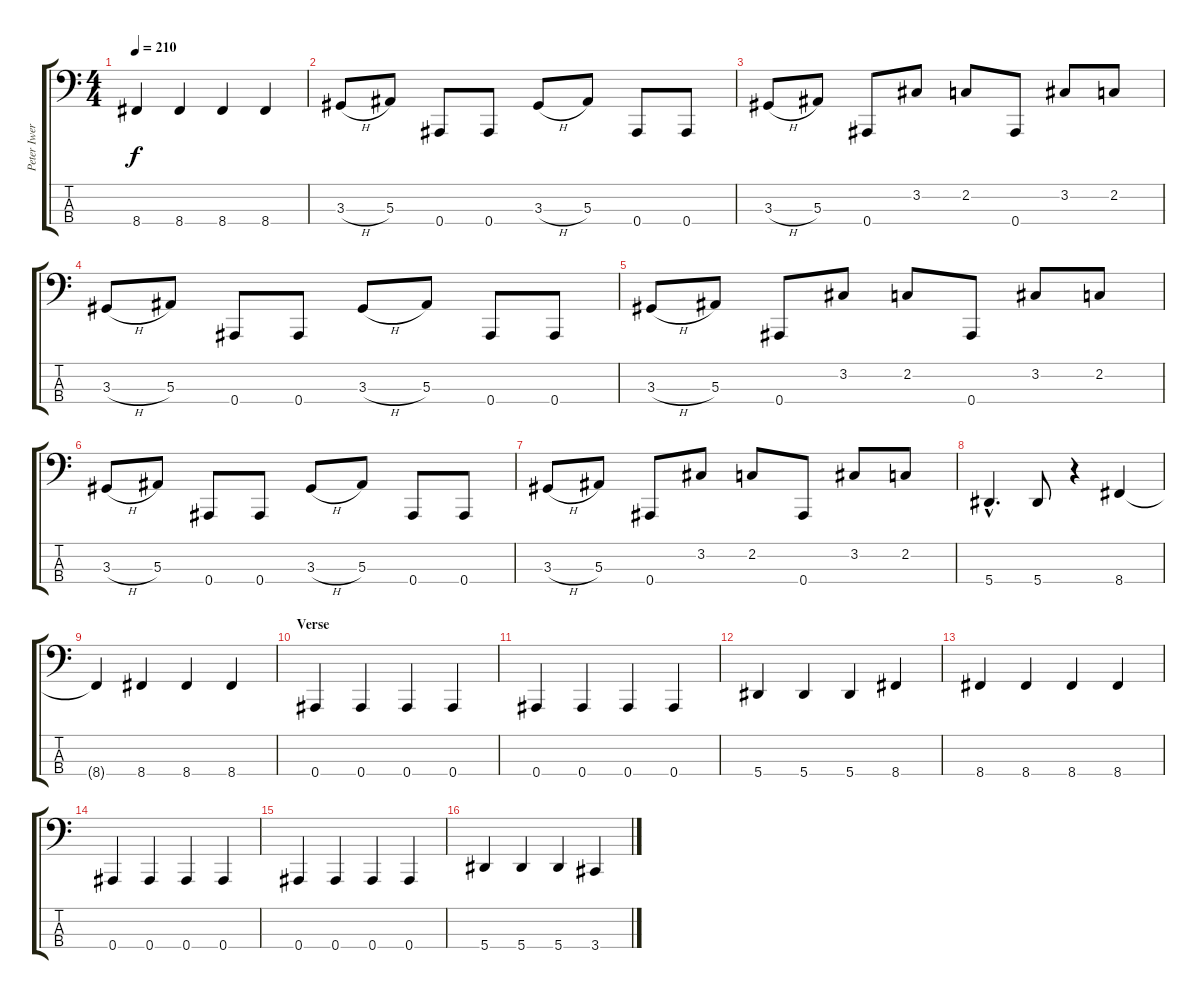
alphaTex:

\track ("Peter Iwers" "Peter Iwer") {instrument electricbassfinger}
\staff {score tabs}
\tuning (Eb2 Bb1 F1 Bb0) {hide}
\ts (4 4)
\tempo 210
\clef f4
\ks c
8.4{t}.4{dy f} 8.4.4 8.4.4 8.4.4 |
3.3{h}.8 5.3.8 0.4.8 0.4.8 3.3{h}.8 5.3.8 0.4.8 0.4.8 |
3.3{h}.8 5.3.8 0.4.8 3.2.8 2.2.8 0.4.8 3.2.8 2.2.8 |
3.3{h}.8 5.3.8 0.4.8 0.4.8 3.3{h}.8 5.3.8 0.4.8 0.4.8 |
3.3{h}.8 5.3.8 0.4.8 3.2.8 2.2.8 0.4.8 3.2.8 2.2.8 |
3.3{h}.8 5.3.8 0.4.8 0.4.8 3.3{h}.8 5.3.8 0.4.8 0.4.8 |
3.3{h}.8 5.3.8 0.4.8 3.2.8 2.2.8 0.4.8 3.2.8 2.2.8 |
5.4{hac}.4{d} 5.4.8 r.4 8.4.4 |
8.4{t}.4 8.4.4 8.4.4 8.4.4 |
\section ("" "Verse")
0.4.4 0.4.4 0.4.4 0.4.4 |
0.4.4 0.4.4 0.4.4 0.4.4 |
5.4.4 5.4.4 5.4.4 8.4.4 |
8.4.4 8.4.4 8.4.4 8.4.4 |
0.4.4 0.4.4 0.4.4 0.4.4 |
0.4.4 0.4.4 0.4.4 0.4.4 |
5.4.4 5.4.4 5.4.4 3.4.4
